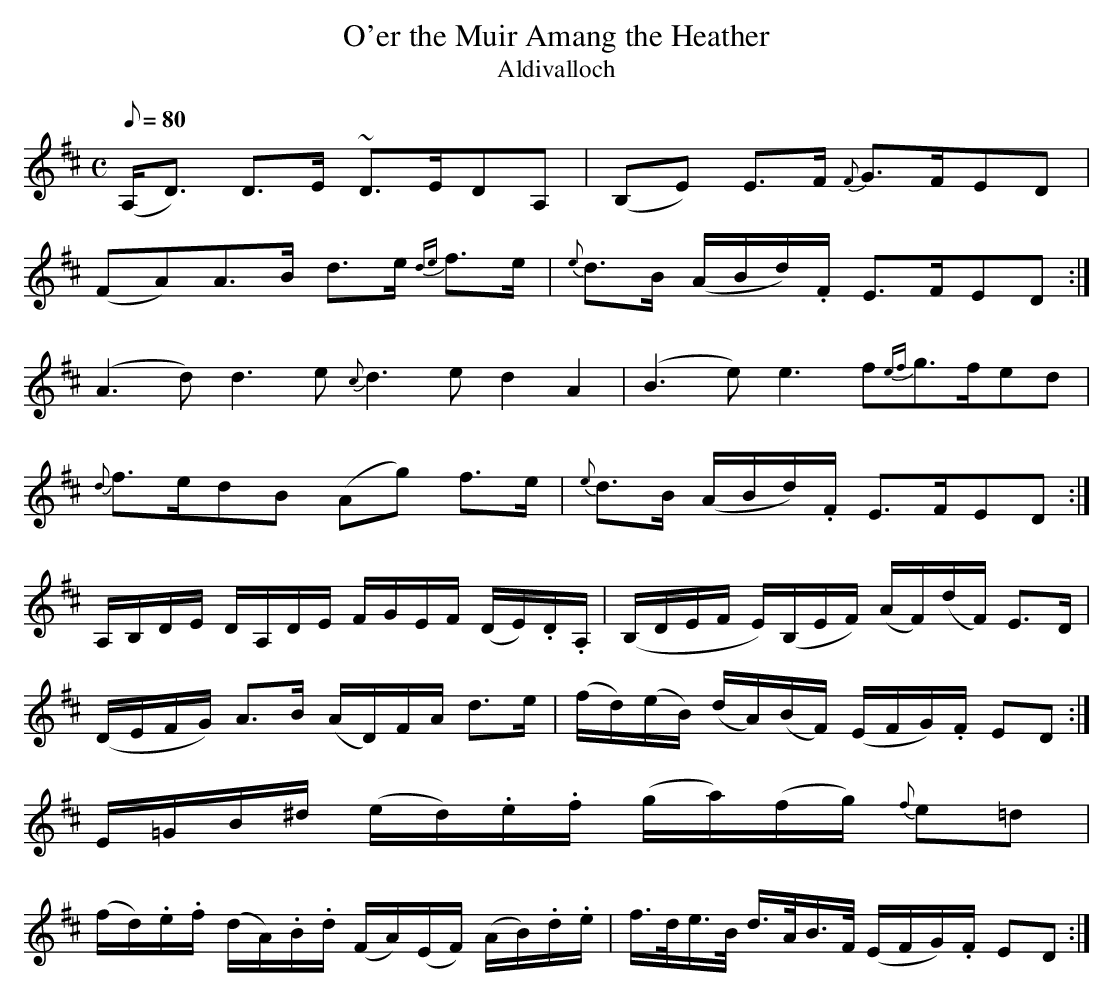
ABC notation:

X:1
T:O'er the Muir Amang the Heather
T:Aldivalloch
M:C
L:1/8
Q:80
K:D
(A,<D) D>E ~D>EDA,|(B,E) E>F {F}G>FED|!
(FA)A>B d>e {de}f>e|{e}d>B (A/2B/2d/2).F/2 E>FED:|!
(A2>d2)d2>e2 {c}d2>e2d2A2|(B2>e2)e2>f2{ef}g>fed|!
{d}f>edB (Ag) f>e|{e}d>B (A/2B/2d/2).F/2 E>FED:|!
A,/2B,/2D/2E/2 D/2A,/2D/2E/2 F/2G/2E/2F/2 (D/2E/2).D/2.A,/2|
(B,/2D/2E/2F/2 E/2)(B,/2E/2F/2) (A/2F/2)(d/2F/2) E>D|!
(D/2E/2F/2G/2) A>B (A/2D/2)F/2A/2 d>e|
(f/2d/2)(e/2B/2) (d/2A/2)(B/2F/2) (E/2F/2G/2).F/2 ED:|!
L:1/16 DD/2 (dc/2d) f>d dc/2d/2 Ddfe d2A2|
E=GB^d (ed).e.f (ga)(fg) {f}e2=d2|!
(fd).e.f (dA).B.d (FA)(EF) (AB).d.e|f>de>B d>AB>F (EFG).F E2D2:|
